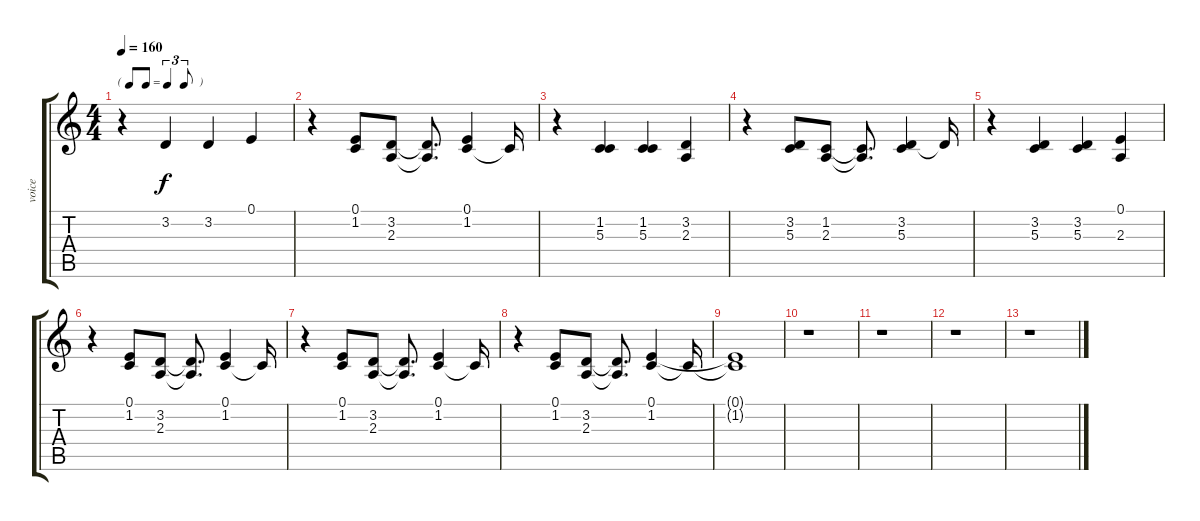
\track ("voice" "voice") {instrument lead1square}
\staff {score tabs}
\tuning (E4 B3 G3 D3 A2 E2) {hide}
\ts (4 4)
\tf triplet8th
\tempo 160
\clef g2
\ks c
r.4{dy f} 3.2.4 3.2.4 0.1.4 |
r.4 (0.1 1.2).8 (3.2 2.3).8 (3.2{t} 2.3{t}).8{d} (0.1 1.2).4 1.2{t}.16 |
r.4 (1.2 5.3).4 (1.2 5.3).4 (3.2 2.3).4 |
r.4 (3.2 5.3).8 (1.2 2.3).8 (1.2{t} 2.3{t}).8{d} (3.2 5.3).4 3.2{t}.16 |
r.4 (3.2 5.3).4 (3.2 5.3).4 (0.1 2.3).4 |
r.4 (0.1 1.2).8 (3.2 2.3).8 (3.2{t} 2.3{t}).8{d} (0.1 1.2).4 1.2{t}.16 |
r.4 (0.1 1.2).8 (3.2 2.3).8 (3.2{t} 2.3{t}).8{d} (0.1 1.2).4 1.2{t}.16 |
r.4 (0.1 1.2).8 (3.2 2.3).8 (3.2{t} 2.3{t}).8{d} (0.1 1.2).4 1.2{t}.16 |
(0.1{t} 1.2{t}).1 |
r.1 |
r.1 |
r.1 |
r.1
